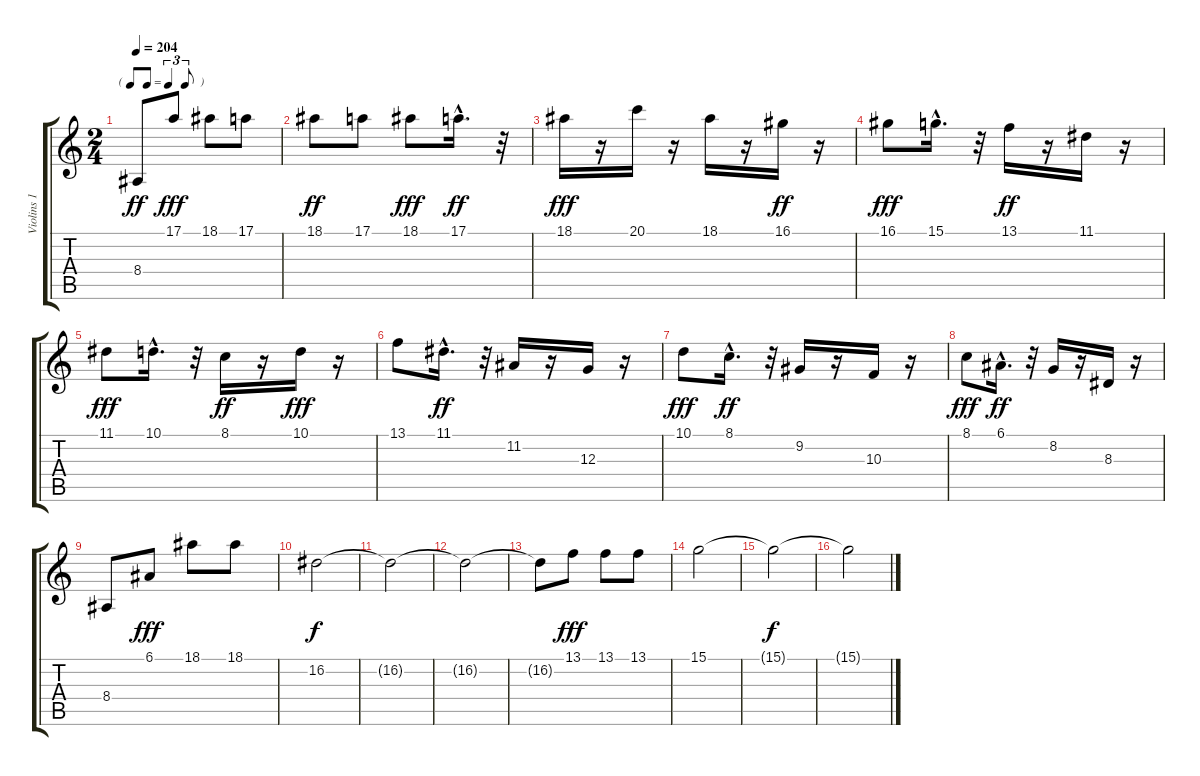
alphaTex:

\track ("Violins 1" "Violins 1") {instrument stringensemble1}
\staff {score tabs}
\tuning (E4 B3 G3 D3 A2 E2) {hide}
\ts (2 4)
\tf triplet8th
\tempo 204
\clef g2
\ks c
8.4.8{dy ff} 17.1.8{dy fff} 18.1.8 17.1.8 |
18.1.8{dy ff} 17.1.8 18.1.8{dy fff} 17.1{hac}.16{d dy ff} r.32 |
18.1.16{dy fff} r.16 20.1.16 r.16 18.1.16 r.16 16.1.16{dy ff} r.16 |
16.1.8{dy fff} 15.1{hac}.16{d} r.32 13.1.16{dy ff} r.16 11.1.16 r.16 |
11.1.8{dy fff} 10.1{hac}.16{d} r.32 8.1.16{dy ff} r.16 10.1.16{dy fff} r.16 |
13.1.8 11.1{hac}.16{d dy ff} r.32 11.2.16 r.16 12.3.16 r.16 |
10.1.8{dy fff} 8.1{hac}.16{d dy ff} r.32 9.2.16 r.16 10.3.16 r.16 |
8.1.8{dy fff} 6.1{hac}.16{d dy ff} r.32 8.2.16 r.16 8.3.16 r.16 |
8.4.8 6.1.8{dy fff} 18.1.8 18.1.8 |
16.2.2{dy f} |
16.2{t}.2 |
16.2{t}.2 |
16.2{t}.8 13.1.8{dy fff} 13.1.8 13.1.8 |
15.1.2 |
15.1{t}.2{dy f} |
15.1{t}.2
